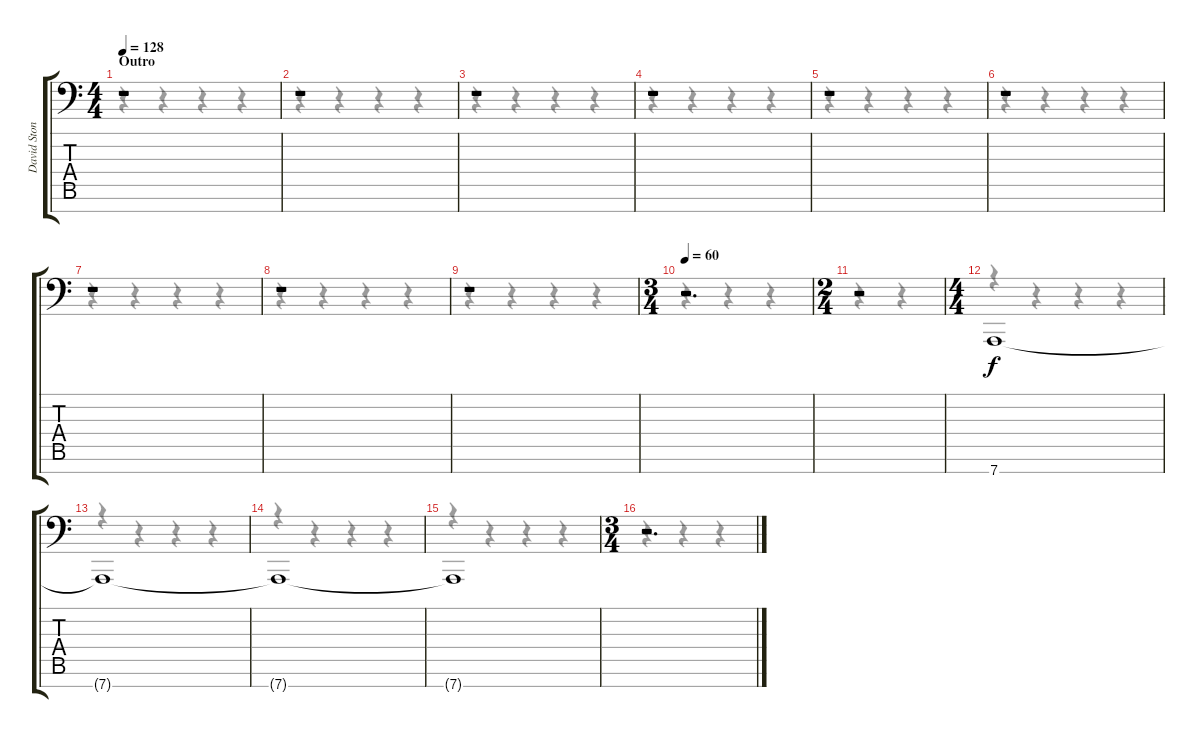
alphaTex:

\track ("David Stone - Keys 4" "David Ston") {instrument lead2sawtooth}
\staff {score tabs}
\tuning (E4 B3 G3 D3 A2 E2 D1) {hide}
\voice
\ts (4 4)
\section ("" "Outro")
\tempo 128
\clef f4
\ks c
r.1{dy f} |
r.1 |
r.1 |
r.1 |
r.1 |
r.1 |
r.1 |
r.1 |
r.1 |
\ts (3 4)
\tempo 60
r.2{d} |
\ts (2 4)
r.2 |
\ts (4 4)
7.7.1 |
7.7{t}.1 |
7.7{t}.1 |
7.7{t}.1 |
\ts (3 4)
r.2{d}
\voice
\clef f4
\ottava regular
\simile none
\ks c
r.4{dy f} r.4 r.4 r.4 |
r.4 r.4 r.4 r.4 |
r.4 r.4 r.4 r.4 |
r.4 r.4 r.4 r.4 |
r.4 r.4 r.4 r.4 |
r.4 r.4 r.4 r.4 |
r.4 r.4 r.4 r.4 |
r.4 r.4 r.4 r.4 |
r.4 r.4 r.4 r.4 |
r.4 r.4 r.4 |
r.4 r.4 |
r.4 r.4 r.4 r.4 |
r.4 r.4 r.4 r.4 |
r.4 r.4 r.4 r.4 |
r.4 r.4 r.4 r.4 |
r.4 r.4 r.4
